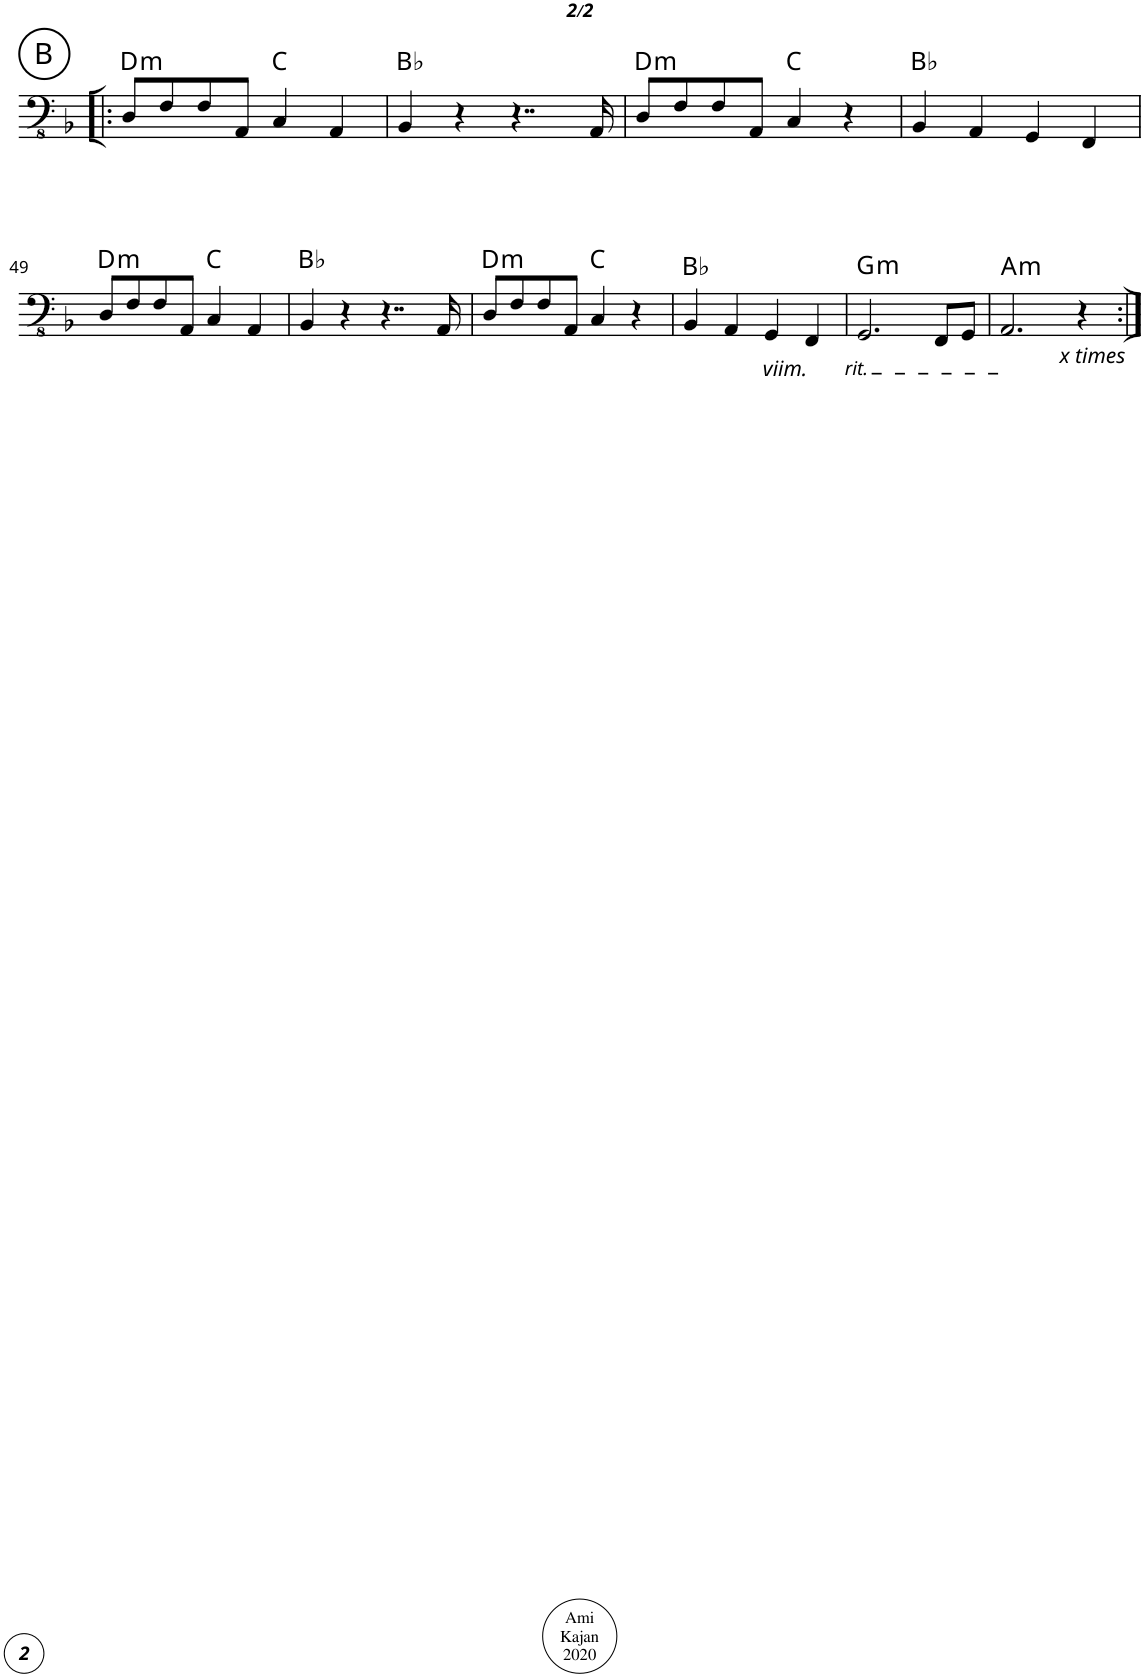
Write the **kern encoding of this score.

**kern	**harte
*part1	*part1
*staff1	*
*I"Acoustic Bass	*
*I'Bass	*
!!LO:PB:g=z
*clefFv4	*
*k[b-]	*
*M4/4	*
!!LO:REH:place=s1:a:cj:enc=circle:fs=14:t=B
=45!|:	=45!|:
!	!LO:H:kt=m
8DD/L	D:min
8FF/	.
8FF/	.
8AAA/J	.
4CC/	C:maj
4AAA/	.
=46	=46
4BBB-/	Bb:maj
4r	.
4..r	.
16AAA/	.
=47	=47
!	!LO:H:kt=m
8DD/L	D:min
8FF/	.
8FF/	.
8AAA/J	.
4CC/	C:maj
4r	.
=48	=48
4BBB-/	Bb:maj
4AAA/	.
4GGG/	.
4FFF/	.
!!LO:LB:g=z
=49	=49
!	!LO:H:kt=m
8DD/L	D:min
8FF/	.
8FF/	.
8AAA/J	.
4CC/	C:maj
4AAA/	.
=50	=50
4BBB-/	Bb:maj
4r	.
4..r	.
16AAA/	.
=51	=51
!	!LO:H:kt=m
8DD/L	D:min
8FF/	.
8FF/	.
8AAA/J	.
4CC/	C:maj
4r	.
=52	=52
4BBB-/	Bb:maj
4AAA/	.
4GGG/	.
!LO:TX:b:i:t=viim.	!
4FFF/	.
=53	=53
!LO:TX:b:i:t=rit.	!LO:H:kt=m
2.GGG/	G:min
8FFF/L	.
8GGG/J	.
=54	=54
!	!LO:H:kt=m
2.AAA/	A:min
!LO:TX:b:i:t=x times	!
4r	.
=:|!	=:|!
*-	*-
